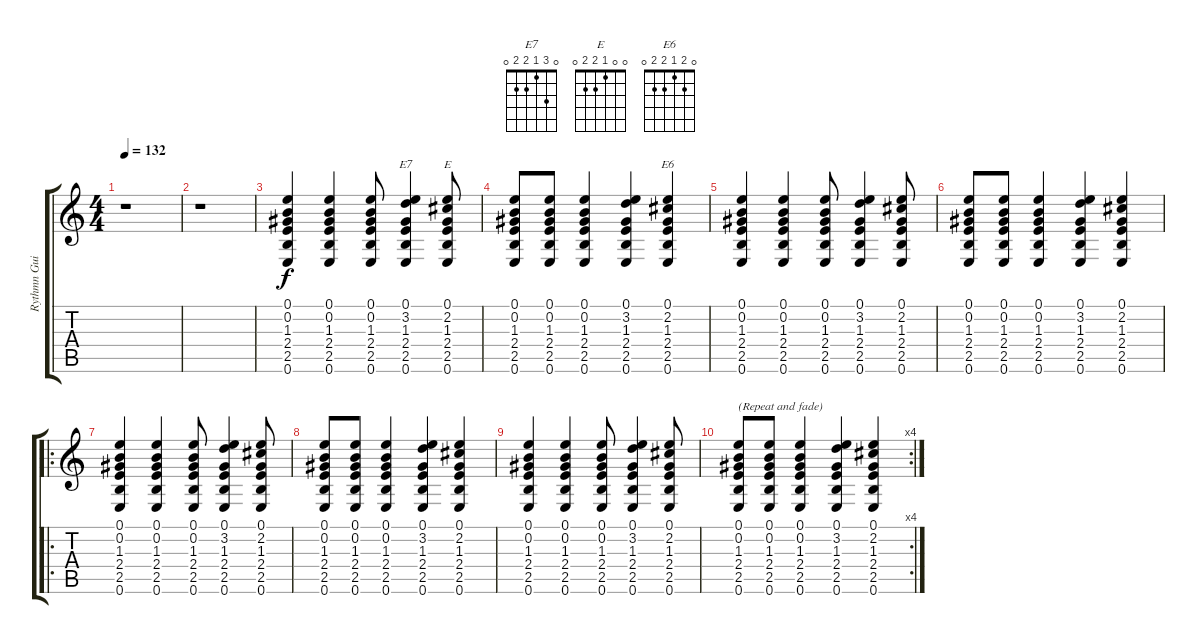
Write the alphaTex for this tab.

\track ("Rythmn Guitar" "Rythmn Gui") {instrument acousticguitarsteel}
\staff {score tabs}
\tuning (E4 B3 G3 D3 A2 E2) {hide}
\chord ("E7" 0 3 1 2 2 0)
\chord ("E" 0 0 1 2 2 0)
\chord ("E6" 0 2 1 2 2 0)
\ts (4 4)
\tempo 132
\clef g2
\ks c
r.1{dy f} |
r.1 |
(0.1 0.2 1.3 2.4 2.5 0.6).4 (0.1 0.2 1.3 2.4 2.5 0.6).4 (0.1 0.2 1.3 2.4 2.5 0.6).8 (0.1 3.2 1.3 2.4 2.5 0.6).4{ch "E7"} (0.1 2.2 1.3 2.4 2.5 0.6).8{ch "E"} |
(0.1 0.2 1.3 2.4 2.5 0.6).8 (0.1 0.2 1.3 2.4 2.5 0.6).8 (0.1 0.2 1.3 2.4 2.5 0.6).4 (0.1 3.2 1.3 2.4 2.5 0.6).4 (0.1 2.2 1.3 2.4 2.5 0.6).4{ch "E6"} |
(0.1 0.2 1.3 2.4 2.5 0.6).4 (0.1 0.2 1.3 2.4 2.5 0.6).4 (0.1 0.2 1.3 2.4 2.5 0.6).8 (0.1 3.2 1.3 2.4 2.5 0.6).4 (0.1 2.2 1.3 2.4 2.5 0.6).8 |
(0.1 0.2 1.3 2.4 2.5 0.6).8 (0.1 0.2 1.3 2.4 2.5 0.6).8 (0.1 0.2 1.3 2.4 2.5 0.6).4 (0.1 3.2 1.3 2.4 2.5 0.6).4 (0.1 2.2 1.3 2.4 2.5 0.6).4 |
\ro
(0.1 0.2 1.3 2.4 2.5 0.6).4 (0.1 0.2 1.3 2.4 2.5 0.6).4 (0.1 0.2 1.3 2.4 2.5 0.6).8 (0.1 3.2 1.3 2.4 2.5 0.6).4 (0.1 2.2 1.3 2.4 2.5 0.6).8 |
(0.1 0.2 1.3 2.4 2.5 0.6).8 (0.1 0.2 1.3 2.4 2.5 0.6).8 (0.1 0.2 1.3 2.4 2.5 0.6).4 (0.1 3.2 1.3 2.4 2.5 0.6).4 (0.1 2.2 1.3 2.4 2.5 0.6).4 |
(0.1 0.2 1.3 2.4 2.5 0.6).4 (0.1 0.2 1.3 2.4 2.5 0.6).4 (0.1 0.2 1.3 2.4 2.5 0.6).8 (0.1 3.2 1.3 2.4 2.5 0.6).4 (0.1 2.2 1.3 2.4 2.5 0.6).8 |
\rc 4
(0.1 0.2 1.3 2.4 2.5 0.6).8{txt "(Repeat and fade)"} (0.1 0.2 1.3 2.4 2.5 0.6).8 (0.1 0.2 1.3 2.4 2.5 0.6).4 (0.1 3.2 1.3 2.4 2.5 0.6).4 (0.1 2.2 1.3 2.4 2.5 0.6).4
